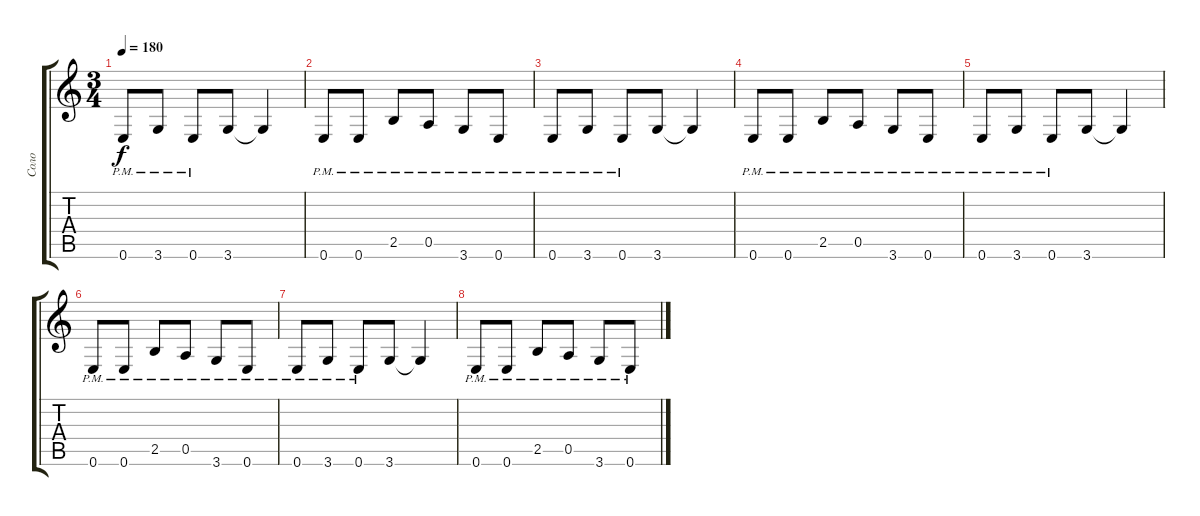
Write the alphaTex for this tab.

\track ("Соло" "Соло") {instrument distortionguitar}
\staff {score tabs}
\tuning (E4 B3 G3 D3 A2 E2) {hide}
\ts (3 4)
\tempo 180
\clef g2
\ks c
0.6{pm}.8{dy f} 3.6{pm}.8 0.6{pm}.8 3.6.8 3.6{t}.4 |
0.6{pm}.8 0.6{pm}.8 2.5{pm}.8 0.5{pm}.8 3.6{pm}.8 0.6{pm}.8 |
0.6{pm}.8 3.6{pm}.8 0.6{pm}.8 3.6.8 3.6{t}.4{volume 0} |
0.6{pm}.8 0.6{pm}.8 2.5{pm}.8 0.5{pm}.8 3.6{pm}.8 0.6{pm}.8 |
0.6{pm}.8 3.6{pm}.8 0.6{pm}.8 3.6.8 3.6{t}.4 |
0.6{pm}.8 0.6{pm}.8 2.5{pm}.8 0.5{pm}.8 3.6{pm}.8 0.6{pm}.8 |
0.6{pm}.8 3.6{pm}.8 0.6{pm}.8 3.6.8 3.6{t}.4 |
0.6{pm}.8 0.6{pm}.8 2.5{pm}.8 0.5{pm}.8 3.6{pm}.8 0.6{pm}.8
